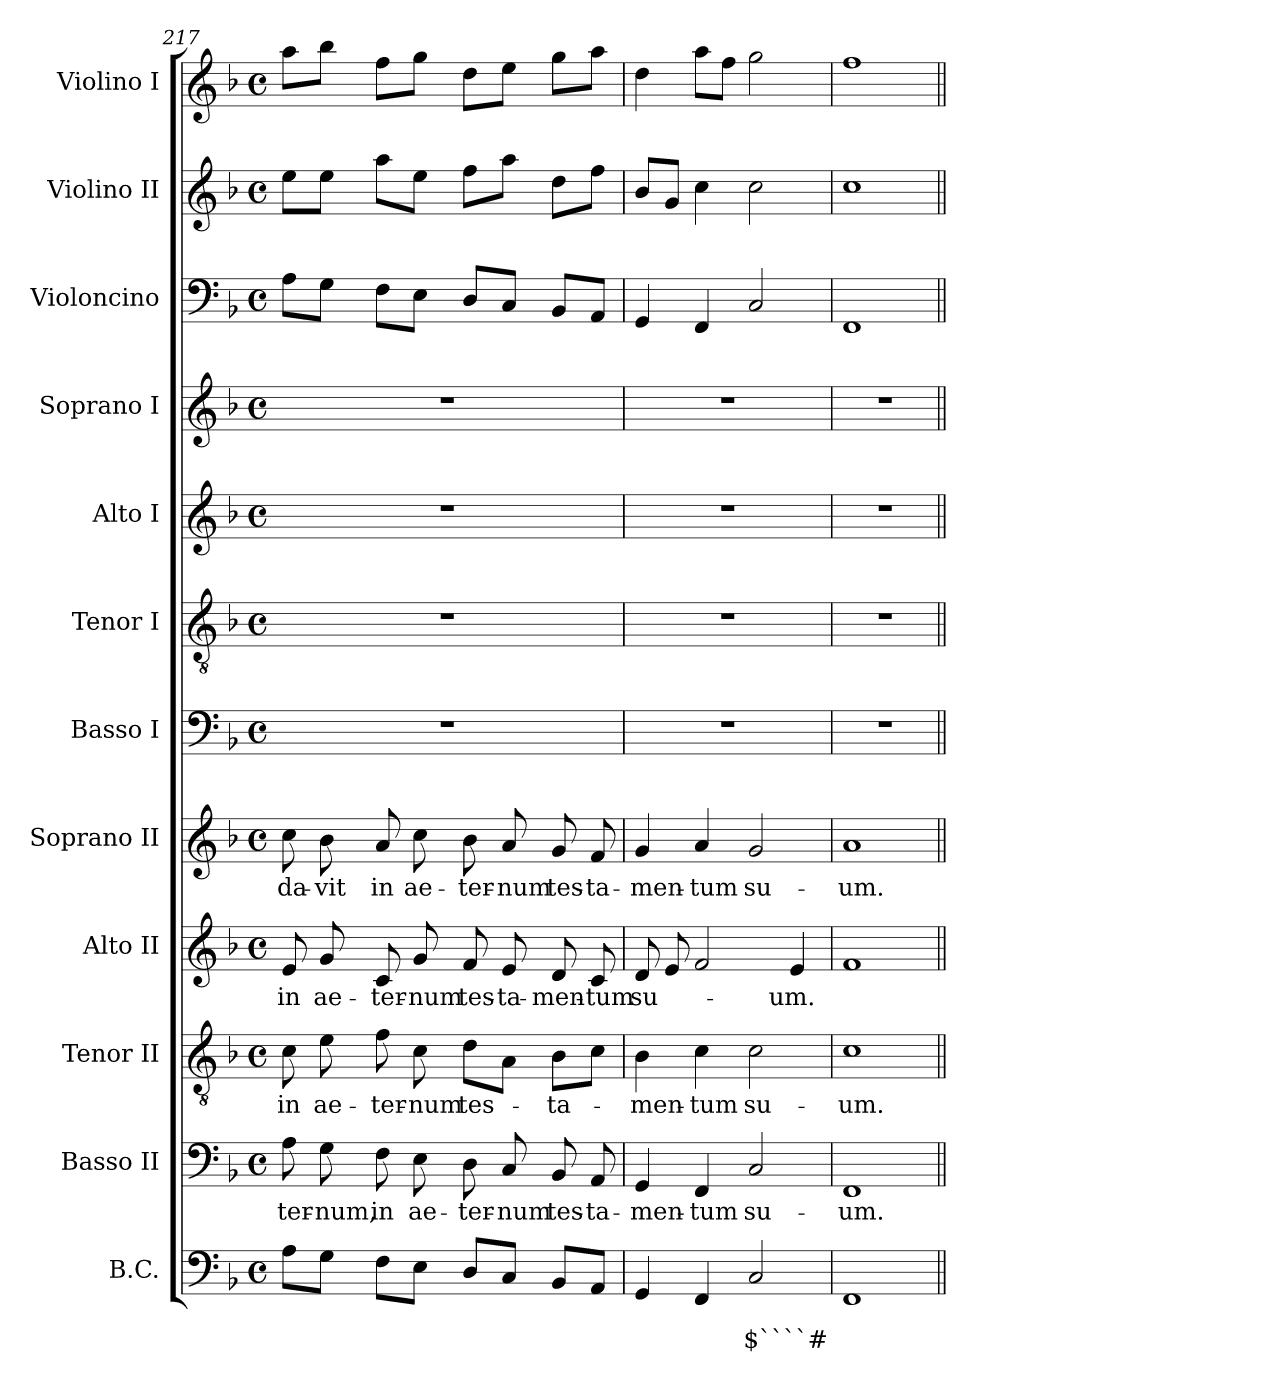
**kern	**text	**text	**kern	**text	**kern	**text	**kern	**text	**kern	**text	**kern	**kern	**kern	**kern	**kern	**kern	**kern
*part12	*part12	*part12	*part11	*part11	*part10	*part10	*part9	*part9	*part8	*part8	*part7	*part6	*part5	*part4	*part3	*part2	*part1
*staff12	*staff12	*staff12	*staff11	*staff11	*staff10	*staff10	*staff9	*staff9	*staff8	*staff8	*staff7	*staff6	*staff5	*staff4	*staff3	*staff2	*staff1
*I"B.C.	*	*	*I"Basso II	*	*I"Tenor II	*	*I"Alto II	*	*I"Soprano II	*	*I"Basso I	*I"Tenor I	*I"Alto I	*I"Soprano I	*I"Violoncino	*I"Violino II	*I"Violino I
*I'BC	*	*	*I'B 2	*	*I'T 2	*	*I'A 2	*	*I'S 2	*	*I'B 1	*I'T 1	*I'A 1	*I'S 1	*I'Vc.	*I'Vln. II	*I'Vln. I
*clefF4	*	*	*clefF4	*	*clefGv2	*	*clefG2	*	*clefG2	*	*clefF4	*clefGv2	*clefG2	*clefG2	*clefF4	*clefG2	*clefG2
*k[b-]	*	*	*k[b-]	*	*k[b-]	*	*k[b-]	*	*k[b-]	*	*k[b-]	*k[b-]	*k[b-]	*k[b-]	*k[b-]	*k[b-]	*k[b-]
*F:	*	*	*F:	*	*F:	*	*F:	*	*F:	*	*F:	*F:	*F:	*F:	*F:	*F:	*F:
*M4/4	*	*	*M4/4	*	*M4/4	*	*M4/4	*	*M4/4	*	*M4/4	*M4/4	*M4/4	*M4/4	*M4/4	*M4/4	*M4/4
*met(c)	*	*	*met(c)	*	*met(c)	*	*met(c)	*	*met(c)	*	*met(c)	*met(c)	*met(c)	*met(c)	*met(c)	*met(c)	*met(c)
=217	=217	=217	=217	=217	=217	=217	=217	=217	=217	=217	=217	=217	=217	=217	=217	=217	=217
!	!	!	!	!LO:LY:b	!	!	!	!	!	!	!	!	!	!	!	!	!
!	!	!	!	!	!	!LO:LY:b	!	!	!	!	!	!	!	!	!	!	!
!	!	!	!	!	!	!	!	!LO:LY:b	!	!	!	!	!	!	!	!	!
!	!	!	!	!	!	!	!	!	!	!LO:LY:b	!	!	!	!	!	!	!
8A\L	.	.	8A\	-ter-	8c\	in	8e/	in	8cc\	-da-	1r	1r	1r	1r	8A\L	8ee\L	8aa\L
!	!	!	!	!LO:LY:b	!	!	!	!	!	!	!	!	!	!	!	!	!
!	!	!	!	!	!	!LO:LY:b	!	!	!	!	!	!	!	!	!	!	!
!	!	!	!	!	!	!	!	!LO:LY:b	!	!	!	!	!	!	!	!	!
!	!	!	!	!	!	!	!	!	!	!LO:LY:b	!	!	!	!	!	!	!
8G\J	.	.	8G\	-num,	8e\	ae-	8g/	ae-	8b-\	-vit	.	.	.	.	8G\J	8ee\J	8bb-\J
!	!	!	!	!LO:LY:b	!	!	!	!	!	!	!	!	!	!	!	!	!
!	!	!	!	!	!	!LO:LY:b	!	!	!	!	!	!	!	!	!	!	!
!	!	!	!	!	!	!	!	!LO:LY:b	!	!	!	!	!	!	!	!	!
!	!	!	!	!	!	!	!	!	!	!LO:LY:b	!	!	!	!	!	!	!
8F\L	.	.	8F\	in	8f\	-ter-	8c/	-ter-	8a/	in	.	.	.	.	8F\L	8aa\L	8ff\L
!	!	!	!	!LO:LY:b	!	!	!	!	!	!	!	!	!	!	!	!	!
!	!	!	!	!	!	!LO:LY:b	!	!	!	!	!	!	!	!	!	!	!
!	!	!	!	!	!	!	!	!LO:LY:b	!	!	!	!	!	!	!	!	!
!	!	!	!	!	!	!	!	!	!	!LO:LY:b	!	!	!	!	!	!	!
8E\J	.	.	8E\	ae-	8c\	-num	8g/	-num	8cc\	ae-	.	.	.	.	8E\J	8ee\J	8gg\J
!	!	!	!	!LO:LY:b	!	!	!	!	!	!	!	!	!	!	!	!	!
!	!	!	!	!	!	!LO:LY:b	!	!	!	!	!	!	!	!	!	!	!
!	!	!	!	!	!	!	!	!LO:LY:b	!	!	!	!	!	!	!	!	!
!	!	!	!	!	!	!	!	!	!	!LO:LY:b	!	!	!	!	!	!	!
8D/L	.	.	8D\	-ter-	8d\L	tes-	8f/	tes-	8b-\	-ter-	.	.	.	.	8D/L	8ff\L	8dd\L
!	!	!	!	!LO:LY:b	!	!	!	!	!	!	!	!	!	!	!	!	!
!	!	!	!	!	!	!	!	!LO:LY:b	!	!	!	!	!	!	!	!	!
!	!	!	!	!	!	!	!	!	!	!LO:LY:b	!	!	!	!	!	!	!
8C/J	.	.	8C/	-num	8A\J	.	8e/	-ta-	8a/	-num	.	.	.	.	8C/J	8aa\J	8ee\J
!	!	!	!	!LO:LY:b	!	!	!	!	!	!	!	!	!	!	!	!	!
!	!	!	!	!	!	!LO:LY:b	!	!	!	!	!	!	!	!	!	!	!
!	!	!	!	!	!	!	!	!LO:LY:b	!	!	!	!	!	!	!	!	!
!	!	!	!	!	!	!	!	!	!	!LO:LY:b	!	!	!	!	!	!	!
8BB-/L	.	.	8BB-/	tes-	8B-\L	-ta-	8d/	-men-	8g/	tes-	.	.	.	.	8BB-/L	8dd\L	8gg\L
!	!	!	!	!LO:LY:b	!	!	!	!	!	!	!	!	!	!	!	!	!
!	!	!	!	!	!	!	!	!LO:LY:b	!	!	!	!	!	!	!	!	!
!	!	!	!	!	!	!	!	!	!	!LO:LY:b	!	!	!	!	!	!	!
8AA/J	.	.	8AA/	-ta-	8c\J	.	8c/	-tum	8f/	-ta-	.	.	.	.	8AA/J	8ff\J	8aa\J
=218	=218	=218	=218	=218	=218	=218	=218	=218	=218	=218	=218	=218	=218	=218	=218	=218	=218
!	!	!	!	!LO:LY:b	!	!	!	!	!	!	!	!	!	!	!	!	!
!	!	!	!	!	!	!LO:LY:b	!	!	!	!	!	!	!	!	!	!	!
!	!	!	!	!	!	!	!	!LO:LY:b	!	!	!	!	!	!	!	!	!
!	!	!	!	!	!	!	!	!	!	!LO:LY:b	!	!	!	!	!	!	!
4GG/	.	.	4GG/	-men-	4B-\	-men-	8d/	su-	4g/	-men-	1r	1r	1r	1r	4GG/	8b-/L	4dd\
.	.	.	.	.	.	.	8e/	.	.	.	.	.	.	.	.	8g/J	.
!	!	!	!	!LO:LY:b	!	!	!	!	!	!	!	!	!	!	!	!	!
!	!	!	!	!	!	!LO:LY:b	!	!	!	!	!	!	!	!	!	!	!
!	!	!	!	!	!	!	!	!	!	!LO:LY:b	!	!	!	!	!	!	!
4FF/	.	.	4FF/	-tum	4c\	-tum	2f/	.	4a/	-tum	.	.	.	.	4FF/	4cc\	8aa\L
.	.	.	.	.	.	.	.	.	.	.	.	.	.	.	.	.	8ff\J
!	!	!LO:LY:b	!	!	!	!	!	!	!	!	!	!	!	!	!	!	!
!	!	!	!	!LO:LY:b	!	!	!	!	!	!	!	!	!	!	!	!	!
!	!	!	!	!	!	!LO:LY:b	!	!	!	!	!	!	!	!	!	!	!
!	!	!	!	!	!	!	!	!	!	!LO:LY:b	!	!	!	!	!	!	!
2C/	.	$````#	2C/	su-	2c\	su-	.	.	2g/	su-	.	.	.	.	2C/	2cc\	2gg\
!	!	!	!	!	!	!	!	!LO:LY:b	!	!	!	!	!	!	!	!	!
.	.	.	.	.	.	.	4e/	-um.	.	.	.	.	.	.	.	.	.
=219	=219	=219	=219	=219	=219	=219	=219	=219	=219	=219	=219	=219	=219	=219	=219	=219	=219
!	!	!	!	!LO:LY:b	!	!	!	!	!	!	!	!	!	!	!	!	!
!	!	!	!	!	!	!LO:LY:b	!	!	!	!	!	!	!	!	!	!	!
!	!	!	!	!	!	!	!	!	!	!LO:LY:b	!	!	!	!	!	!	!
1FF	.	.	1FF	-um.	1c	-um.	1f	.	1a	-um.	1r	1r	1r	1r	1FF	1cc	1ff
=||	=||	=||	=||	=||	=||	=||	=||	=||	=||	=||	=||	=||	=||	=||	=||	=||	=||
*-	*-	*-	*-	*-	*-	*-	*-	*-	*-	*-	*-	*-	*-	*-	*-	*-	*-
